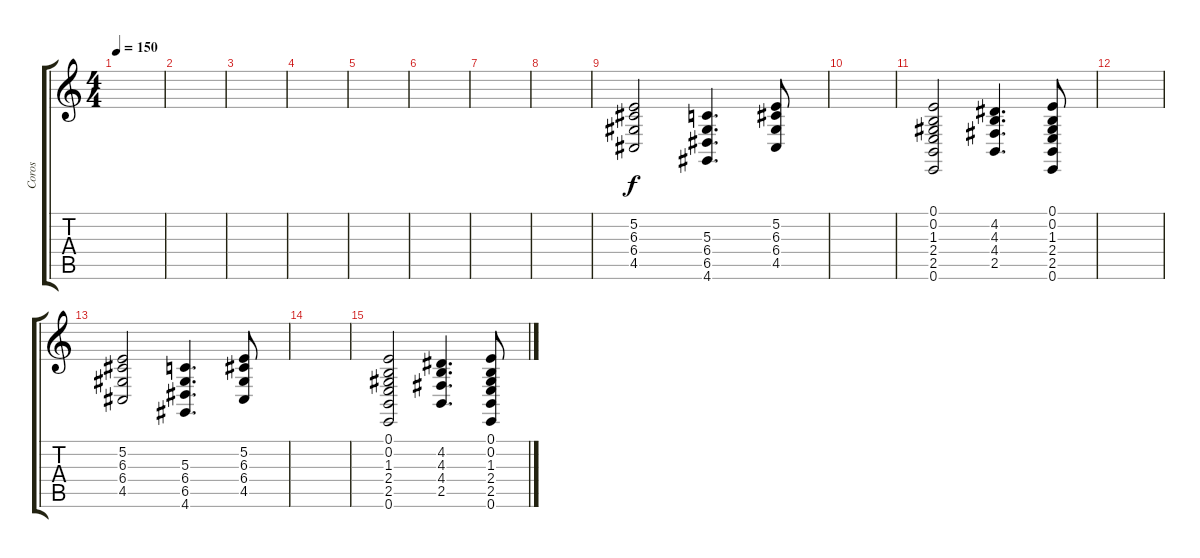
\track ("Coros" "Coros") {instrument synthbrass2}
\staff {score tabs}
\tuning (E4 B3 G3 D3 A2 E2) {hide}
\ts (4 4)
\tempo 150
\clef g2
\ks c
|
|
|
|
|
|
|
|
(5.2 6.3 6.4 4.5).2 (5.3 6.4 6.5 4.6).4{d} (5.2 6.3 6.4 4.5).8 |
|
(0.1 0.2 1.3 2.4 2.5 0.6).2 (4.2 4.3 4.4 2.5).4{d} (0.1 0.2 1.3 2.4 2.5 0.6).8 |
|
(5.2 6.3 6.4 4.5).2 (5.3 6.4 6.5 4.6).4{d} (5.2 6.3 6.4 4.5).8 |
|
(0.1 0.2 1.3 2.4 2.5 0.6).2 (4.2 4.3 4.4 2.5).4{d} (0.1 0.2 1.3 2.4 2.5 0.6).8
